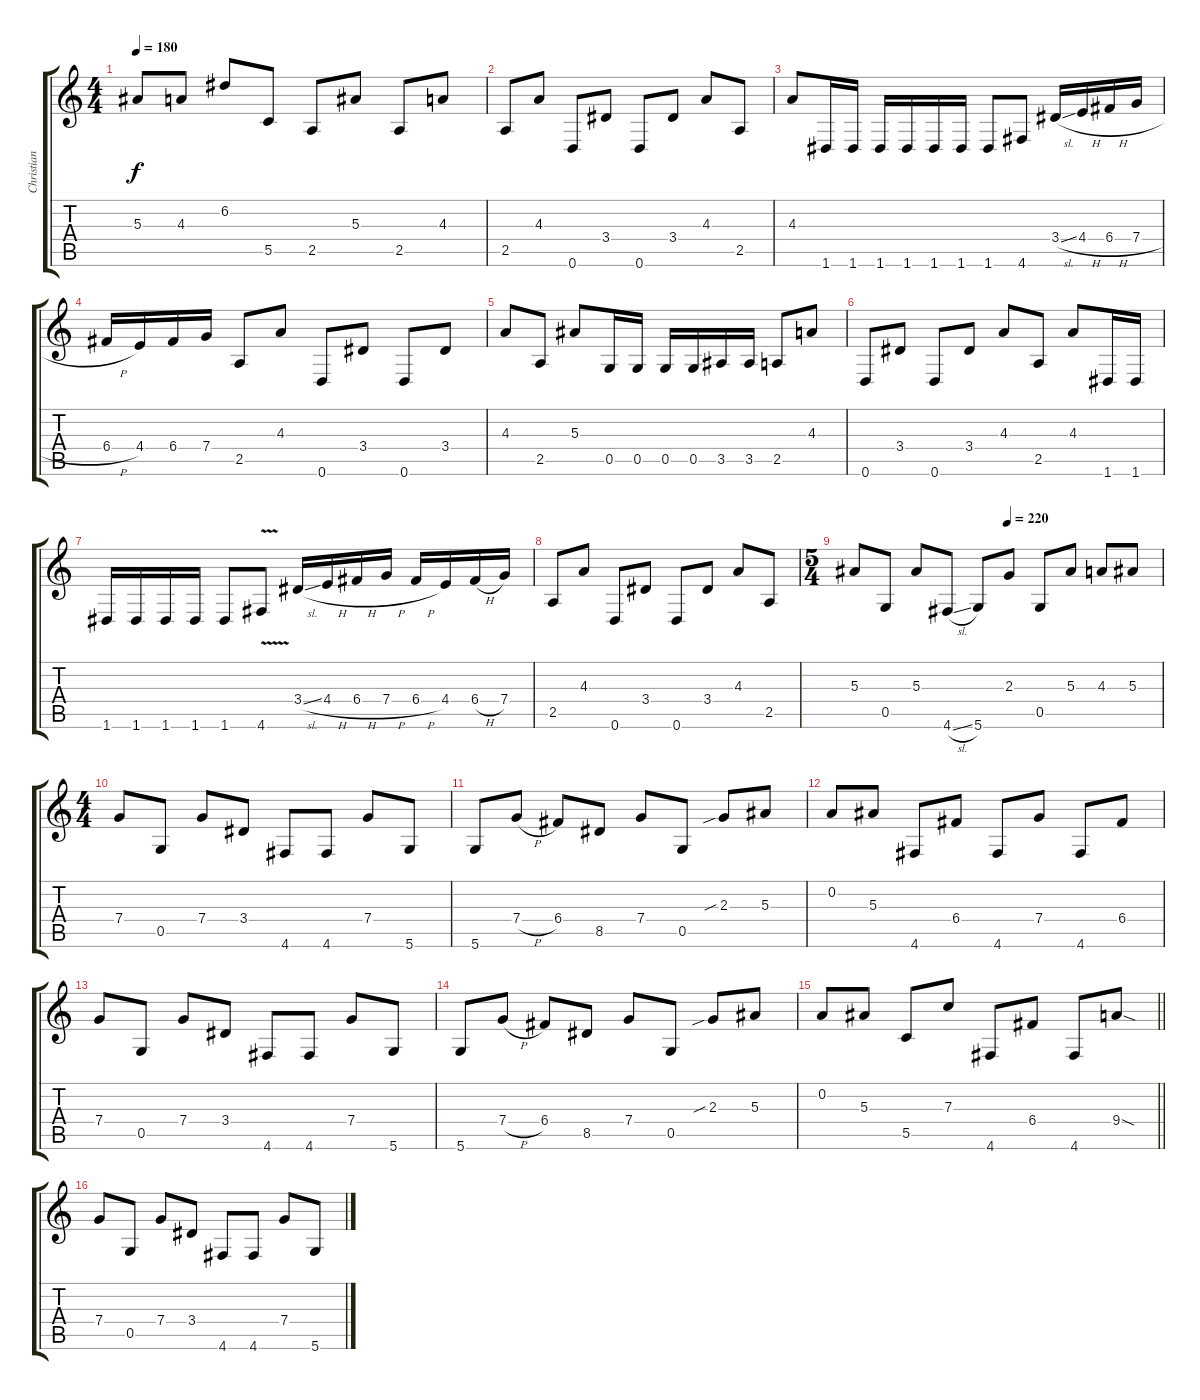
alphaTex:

\track ("Christian Muenzer" "Christian ") {instrument distortionguitar}
\staff {score tabs}
\tuning (D4 A3 F3 C3 G2 D2) {hide}
\ts (4 4)
\tempo 180
\clef g2
\ks c
5.3.8{dy f} 4.3.8 6.2.8 5.5.8 2.5.8 5.3.8 2.5.8 4.3.8 |
2.5.8 4.3.8 0.6.8 3.4.8 0.6.8 3.4.8 4.3.8 2.5.8 |
4.3.8 1.6.16 1.6.16 1.6.16 1.6.16 1.6.16 1.6.16 1.6.8 4.6.8 3.4{sl}.16 4.4{h}.16 6.4{h}.16 7.4{h}.16 |
6.4{h}.16 4.4.16 6.4.16 7.4.16 2.5.8 4.3.8 0.6.8 3.4.8 0.6.8 3.4.8 |
4.3.8 2.5.8 5.3.8 0.5.16 0.5.16 0.5.16 0.5.16 3.5.16 3.5.16 2.5.8 4.3.8 |
0.6.8 3.4.8 0.6.8 3.4.8 4.3.8 2.5.8 4.3.8 1.6.16 1.6.16 |
1.6.16 1.6.16 1.6.16 1.6.16 1.6.8 4.6{v}.8 3.4{sl}.16 4.4{h}.16 6.4{h}.16 7.4{h}.16 6.4{h}.16 4.4.16 6.4{h}.16 7.4.16 |
2.5.8 4.3.8 0.6.8 3.4.8 0.6.8 3.4.8 4.3.8 2.5.8 |
\ts (5 4)
\tempo (220 0.5)
5.3.8 0.5.8 5.3.8 4.6{sl}.8 5.6.8 2.3.8 0.5.8 5.3.8 4.3.8 5.3.8 |
\ts (4 4)
7.4.8 0.5.8 7.4.8 3.4.8 4.6.8 4.6.8 7.4.8 5.6.8 |
5.6.8 7.4{h}.8 6.4.8 8.5.8 7.4.8 0.5.8 2.3{sib}.8 5.3.8 |
0.2.8 5.3.8 4.6.8 6.4.8 4.6.8 7.4.8 4.6.8 6.4.8 |
7.4.8 0.5.8 7.4.8 3.4.8 4.6.8 4.6.8 7.4.8 5.6.8 |
5.6.8 7.4{h}.8 6.4.8 8.5.8 7.4.8 0.5.8 2.3{sib}.8 5.3.8 |
\barLineRight lightlight
0.2.8 5.3.8 5.5.8 7.3.8 4.6.8 6.4.8 4.6.8 9.4{sod}.8 |
7.4.8 0.5.8 7.4.8 3.4.8 4.6.8 4.6.8 7.4.8 5.6.8
